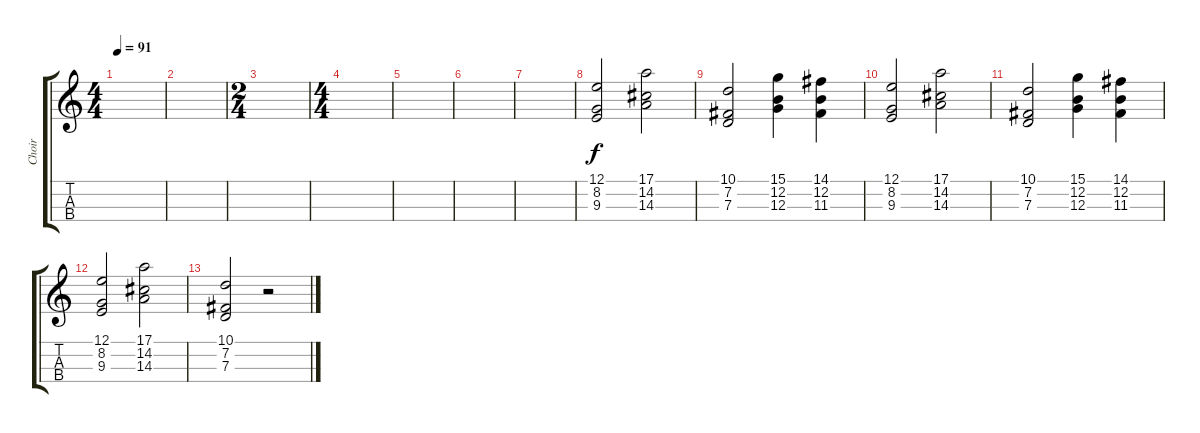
\track ("Choir" "Choir") {instrument choiraahs}
\staff {score tabs}
\tuning (E4 B3 G3 D3) {hide}
\ts (4 4)
\tempo 91
\clef g2
\ks c
|
|
\ts (2 4)
|
\ts (4 4)
|
|
|
|
(12.1 8.2 9.3).2 (17.1 14.2 14.3).2 |
(10.1 7.2 7.3).2 (15.1 12.2 12.3).4 (14.1 12.2 11.3).4 |
(12.1 8.2 9.3).2 (17.1 14.2 14.3).2 |
(10.1 7.2 7.3).2 (15.1 12.2 12.3).4 (14.1 12.2 11.3).4 |
(12.1 8.2 9.3).2 (17.1 14.2 14.3).2 |
(10.1 7.2 7.3).2 r.2
